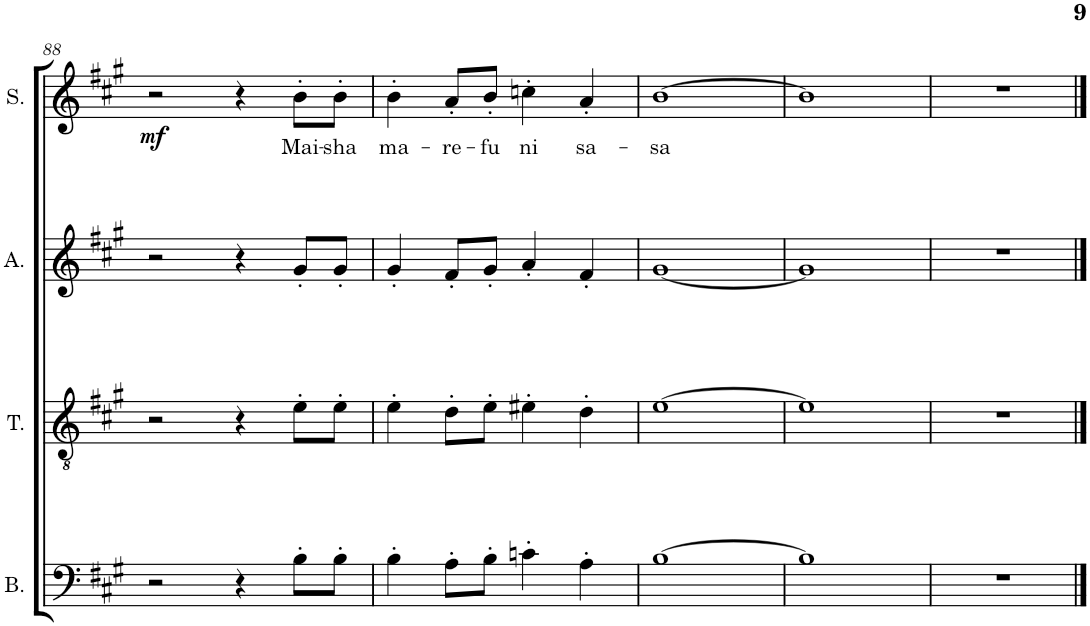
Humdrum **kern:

**kern	**kern	**kern	**kern	**text	**dynam	**kern
*part5	*part4	*part3	*part2	*part2	*part2	*part1
*staff5	*staff4	*staff3	*staff2	*staff2	*staff2	*staff1
*I"Bass	*I"Tenor	*I"Alto	*I"Soprano	*	*	*I"Tenor (Solo)
*I'B.	*I'T.	*I'A.	*I'S.	*	*	*I'T.S.
!!LO:PB:g=z
*clefF4	*clefGv2	*clefG2	*clefG2	*	*	*clefGv2
*k[f#c#g#]	*k[f#c#g#]	*k[f#c#g#]	*k[f#c#g#]	*	*	*k[f#c#g#]
*M4/4	*M4/4	*M4/4	*M4/4	*	*	*M4/4
=88	=88	=88	=88	=88	=88	=88
!	!	!	!	!	!LO:DY:b	!
2r	2r	2r	2r	.	mf	1r
4r	4r	4r	4r	.	.	.
!	!	!	!	!LO:LY:b	!	!
8B'\L	8e'\L	8g#'/L	8b'\L	Mai-	.	.
!	!	!	!	!LO:LY:b	!	!
8B'\J	8e'\J	8g#'/J	8b'\J	-sha	.	.
=89	=89	=89	=89	=89	=89	=89
!	!	!	!	!LO:LY:b	!	!
4B'\	4e'\	4g#'/	4b'\	ma-	.	1r
!	!	!	!	!LO:LY:b	!	!
8A'\L	8d'\L	8f#'/L	8a'/L	-re-	.	.
!	!	!	!	!LO:LY:b	!	!
8B'\J	8e'\J	8g#'/J	8b'/J	-fu	.	.
!	!	!	!	!LO:LY:b	!	!
4cn'\	4e#X'\	4a'/	4ccn'\	ni	.	.
!	!	!	!	!LO:LY:b	!	!
4A'\	4d'\	4f#'/	4a'/	sa-	.	.
=90	=90	=90	=90	=90	=90	=90
!	!	!	!	!LO:LY:b	!	!
[1B	[1e	[1g#	[1b	-sa	.	1r
=91	=91	=91	=91	=91	=91	=91
1B]	1e]	1g#]	1b]	.	.	1r
=92	=92	=92	=92	=92	=92	=92
1r	1r	1r	1r	.	.	1r
==	==	==	==	==	==	==
*-	*-	*-	*-	*-	*-	*-
